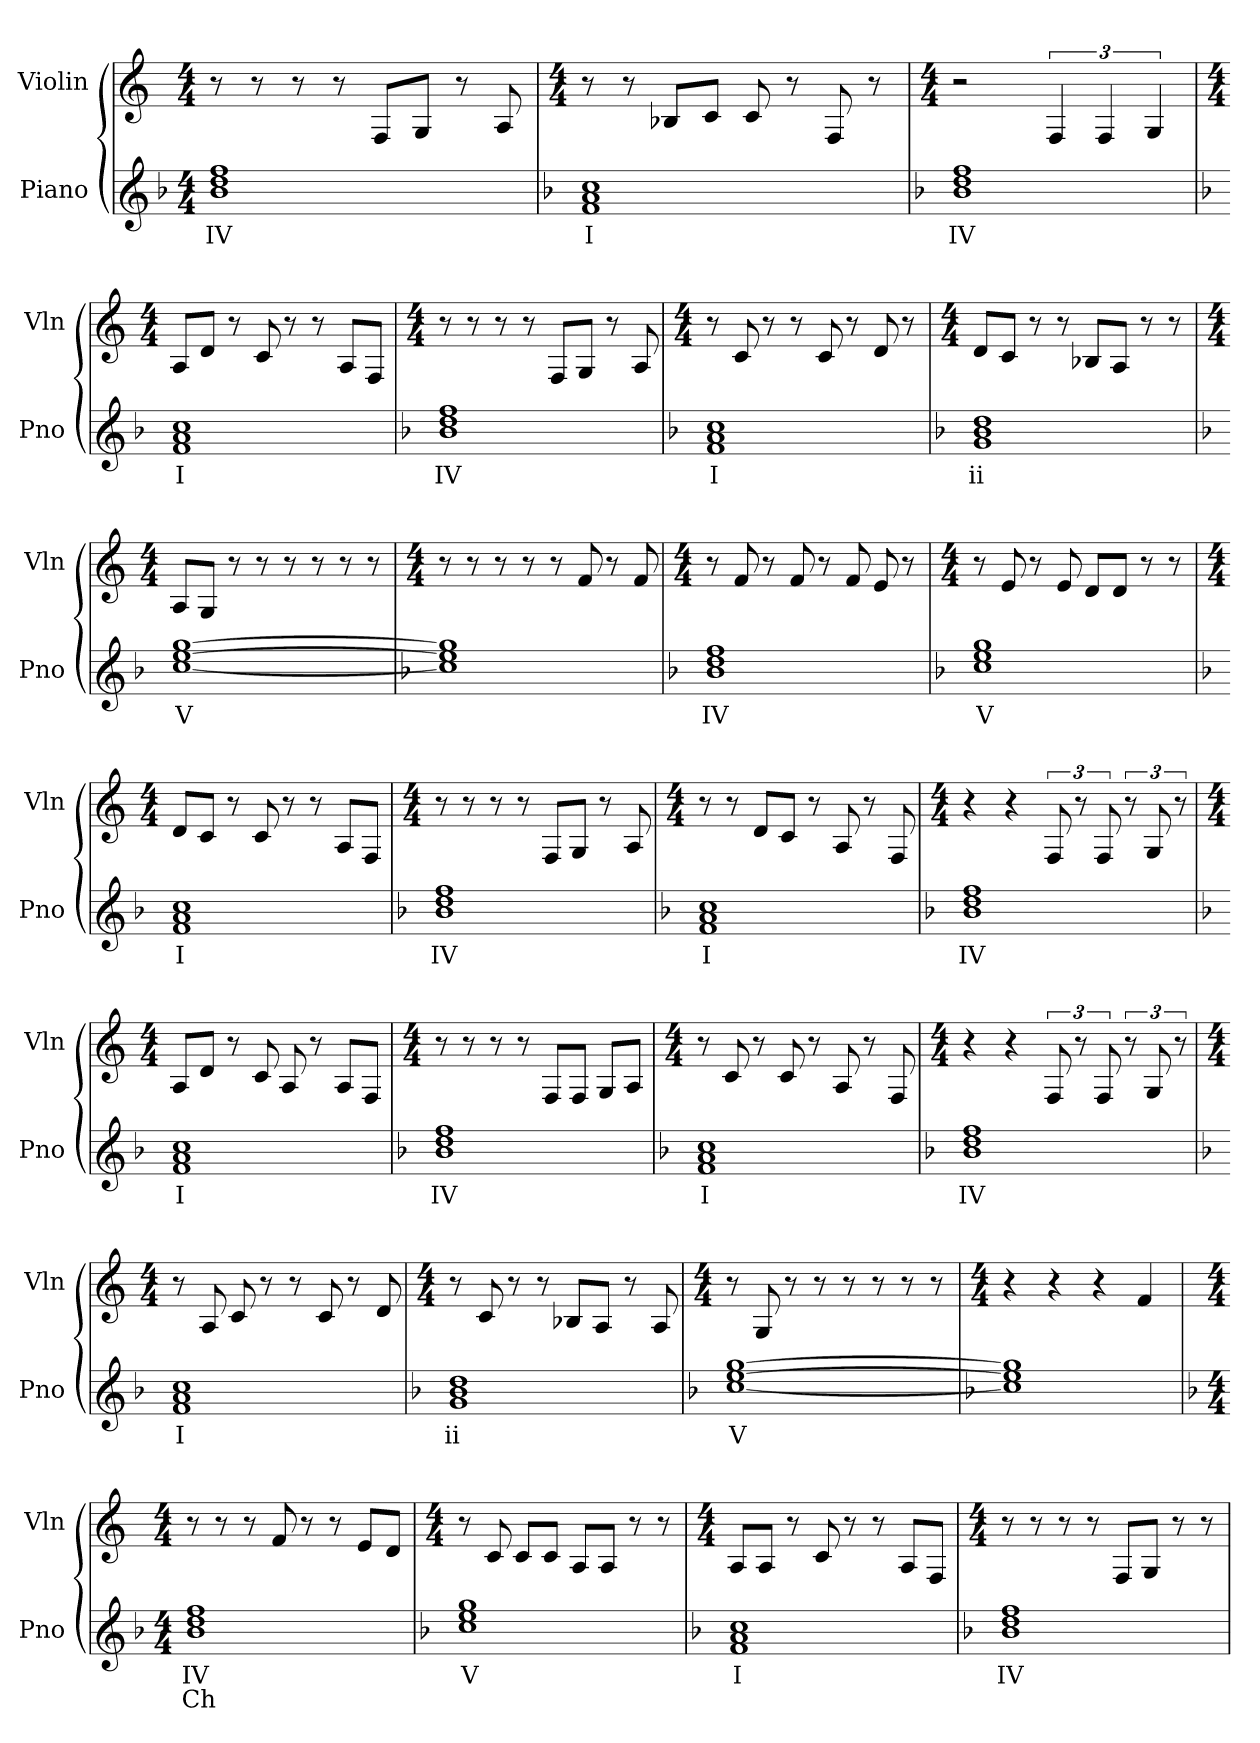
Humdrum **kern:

**kern	**text	**text	**kern
*part2	*part2	*part2	*part1
*staff2	*staff2	*staff2	*staff1
*I"Piano	*	*	*I"Violin
*I'Pno	*	*	*I'Vln
*k[b-]	*	*	*
*F:	*	*	*
*M4/4	*	*	*M4/4
=	=	=	=
1b- 1dd 1ff	IV	.	8r
.	.	.	8r
.	.	.	8r
.	.	.	8r
.	.	.	8FL
.	.	.	8GJ
.	.	.	8r
.	.	.	8A
=	=	=	=
*k[b-]	*	*	*
*F:	*	*	*
*	*	*	*M4/4
1f 1a 1cc	I	.	8r
.	.	.	8r
.	.	.	8B-XL
.	.	.	8cJ
.	.	.	8c
.	.	.	8r
.	.	.	8F
.	.	.	8r
=	=	=	=
*k[b-]	*	*	*
*F:	*	*	*
*	*	*	*M4/4
1b- 1dd 1ff	IV	.	2r
.	.	.	6F
.	.	.	6F
.	.	.	6G
=	=	=	=
*k[b-]	*	*	*
*F:	*	*	*
*	*	*	*M4/4
1f 1a 1cc	I	.	8AL
.	.	.	8dJ
.	.	.	8r
.	.	.	8c
.	.	.	8r
.	.	.	8r
.	.	.	8AL
.	.	.	8FJ
=	=	=	=
*k[b-]	*	*	*
*F:	*	*	*
*	*	*	*M4/4
1b- 1dd 1ff	IV	.	8r
.	.	.	8r
.	.	.	8r
.	.	.	8r
.	.	.	8FL
.	.	.	8GJ
.	.	.	8r
.	.	.	8A
=	=	=	=
*k[b-]	*	*	*
*F:	*	*	*
*	*	*	*M4/4
1f 1a 1cc	I	.	8r
.	.	.	8c
.	.	.	8r
.	.	.	8r
.	.	.	8c
.	.	.	8r
.	.	.	8d
.	.	.	8r
=	=	=	=
*k[b-]	*	*	*
*F:	*	*	*
*	*	*	*M4/4
1g 1b- 1dd	ii	.	8dL
.	.	.	8cJ
.	.	.	8r
.	.	.	8r
.	.	.	8B-XL
.	.	.	8AJ
.	.	.	8r
.	.	.	8r
=	=	=	=
*k[b-]	*	*	*
*F:	*	*	*
*	*	*	*M4/4
[1cc [1ee [1gg	V	.	8AL
.	.	.	8GJ
.	.	.	8r
.	.	.	8r
.	.	.	8r
.	.	.	8r
.	.	.	8r
.	.	.	8r
=	=	=	=
*k[b-]	*	*	*
*F:	*	*	*
*	*	*	*M4/4
1cc] 1ee] 1gg]	.	.	8r
.	.	.	8r
.	.	.	8r
.	.	.	8r
.	.	.	8r
.	.	.	8f
.	.	.	8r
.	.	.	8f
=	=	=	=
*k[b-]	*	*	*
*F:	*	*	*
*	*	*	*M4/4
1b- 1dd 1ff	IV	.	8r
.	.	.	8f
.	.	.	8r
.	.	.	8f
.	.	.	8r
.	.	.	8f
.	.	.	8e
.	.	.	8r
=	=	=	=
*k[b-]	*	*	*
*F:	*	*	*
*	*	*	*M4/4
1cc 1ee 1gg	V	.	8r
.	.	.	8e
.	.	.	8r
.	.	.	8e
.	.	.	8dL
.	.	.	8dJ
.	.	.	8r
.	.	.	8r
=	=	=	=
*k[b-]	*	*	*
*F:	*	*	*
*	*	*	*M4/4
1f 1a 1cc	I	.	8dL
.	.	.	8cJ
.	.	.	8r
.	.	.	8c
.	.	.	8r
.	.	.	8r
.	.	.	8AL
.	.	.	8FJ
=	=	=	=
*k[b-]	*	*	*
*F:	*	*	*
*	*	*	*M4/4
1b- 1dd 1ff	IV	.	8r
.	.	.	8r
.	.	.	8r
.	.	.	8r
.	.	.	8FL
.	.	.	8GJ
.	.	.	8r
.	.	.	8A
=	=	=	=
*k[b-]	*	*	*
*F:	*	*	*
*	*	*	*M4/4
1f 1a 1cc	I	.	8r
.	.	.	8r
.	.	.	8dL
.	.	.	8cJ
.	.	.	8r
.	.	.	8A
.	.	.	8r
.	.	.	8F
=	=	=	=
*k[b-]	*	*	*
*F:	*	*	*
*	*	*	*M4/4
1b- 1dd 1ff	IV	.	4r
.	.	.	4r
.	.	.	12F
.	.	.	12r
.	.	.	12F
.	.	.	12r
.	.	.	12G
.	.	.	12r
=	=	=	=
*k[b-]	*	*	*
*F:	*	*	*
*	*	*	*M4/4
1f 1a 1cc	I	.	8AL
.	.	.	8dJ
.	.	.	8r
.	.	.	8c
.	.	.	8A
.	.	.	8r
.	.	.	8AL
.	.	.	8FJ
=	=	=	=
*k[b-]	*	*	*
*F:	*	*	*
*	*	*	*M4/4
1b- 1dd 1ff	IV	.	8r
.	.	.	8r
.	.	.	8r
.	.	.	8r
.	.	.	8FL
.	.	.	8FJ
.	.	.	8GL
.	.	.	8AJ
=	=	=	=
*k[b-]	*	*	*
*F:	*	*	*
*	*	*	*M4/4
1f 1a 1cc	I	.	8r
.	.	.	8c
.	.	.	8r
.	.	.	8c
.	.	.	8r
.	.	.	8A
.	.	.	8r
.	.	.	8F
=	=	=	=
*k[b-]	*	*	*
*F:	*	*	*
*	*	*	*M4/4
1b- 1dd 1ff	IV	.	4r
.	.	.	4r
.	.	.	12F
.	.	.	12r
.	.	.	12F
.	.	.	12r
.	.	.	12G
.	.	.	12r
=	=	=	=
*k[b-]	*	*	*
*F:	*	*	*
*	*	*	*M4/4
1f 1a 1cc	I	.	8r
.	.	.	8A
.	.	.	8c
.	.	.	8r
.	.	.	8r
.	.	.	8c
.	.	.	8r
.	.	.	8d
=	=	=	=
*k[b-]	*	*	*
*F:	*	*	*
*	*	*	*M4/4
1g 1b- 1dd	ii	.	8r
.	.	.	8c
.	.	.	8r
.	.	.	8r
.	.	.	8B-XL
.	.	.	8AJ
.	.	.	8r
.	.	.	8A
=	=	=	=
*k[b-]	*	*	*
*F:	*	*	*
*	*	*	*M4/4
[1cc [1ee [1gg	V	.	8r
.	.	.	8G
.	.	.	8r
.	.	.	8r
.	.	.	8r
.	.	.	8r
.	.	.	8r
.	.	.	8r
=	=	=	=
*k[b-]	*	*	*
*F:	*	*	*
*	*	*	*M4/4
1cc] 1ee] 1gg]	.	.	4r
.	.	.	4r
.	.	.	4r
.	.	.	4f
=	=	=	=
*k[b-]	*	*	*
*F:	*	*	*
*M4/4	*	*	*M4/4
1b- 1dd 1ff	IV	Ch	8r
.	.	.	8r
.	.	.	8r
.	.	.	8f
.	.	.	8r
.	.	.	8r
.	.	.	8eL
.	.	.	8dJ
=	=	=	=
*k[b-]	*	*	*
*F:	*	*	*
*	*	*	*M4/4
1cc 1ee 1gg	V	.	8r
.	.	.	8c
.	.	.	8cL
.	.	.	8cJ
.	.	.	8AL
.	.	.	8AJ
.	.	.	8r
.	.	.	8r
=	=	=	=
*k[b-]	*	*	*
*F:	*	*	*
*	*	*	*M4/4
1f 1a 1cc	I	.	8AL
.	.	.	8AJ
.	.	.	8r
.	.	.	8c
.	.	.	8r
.	.	.	8r
.	.	.	8AL
.	.	.	8FJ
=	=	=	=
*k[b-]	*	*	*
*F:	*	*	*
*	*	*	*M4/4
1b- 1dd 1ff	IV	.	8r
.	.	.	8r
.	.	.	8r
.	.	.	8r
.	.	.	8FL
.	.	.	8GJ
.	.	.	8r
.	.	.	8r
=	=	=	=
*-	*-	*-	*-
